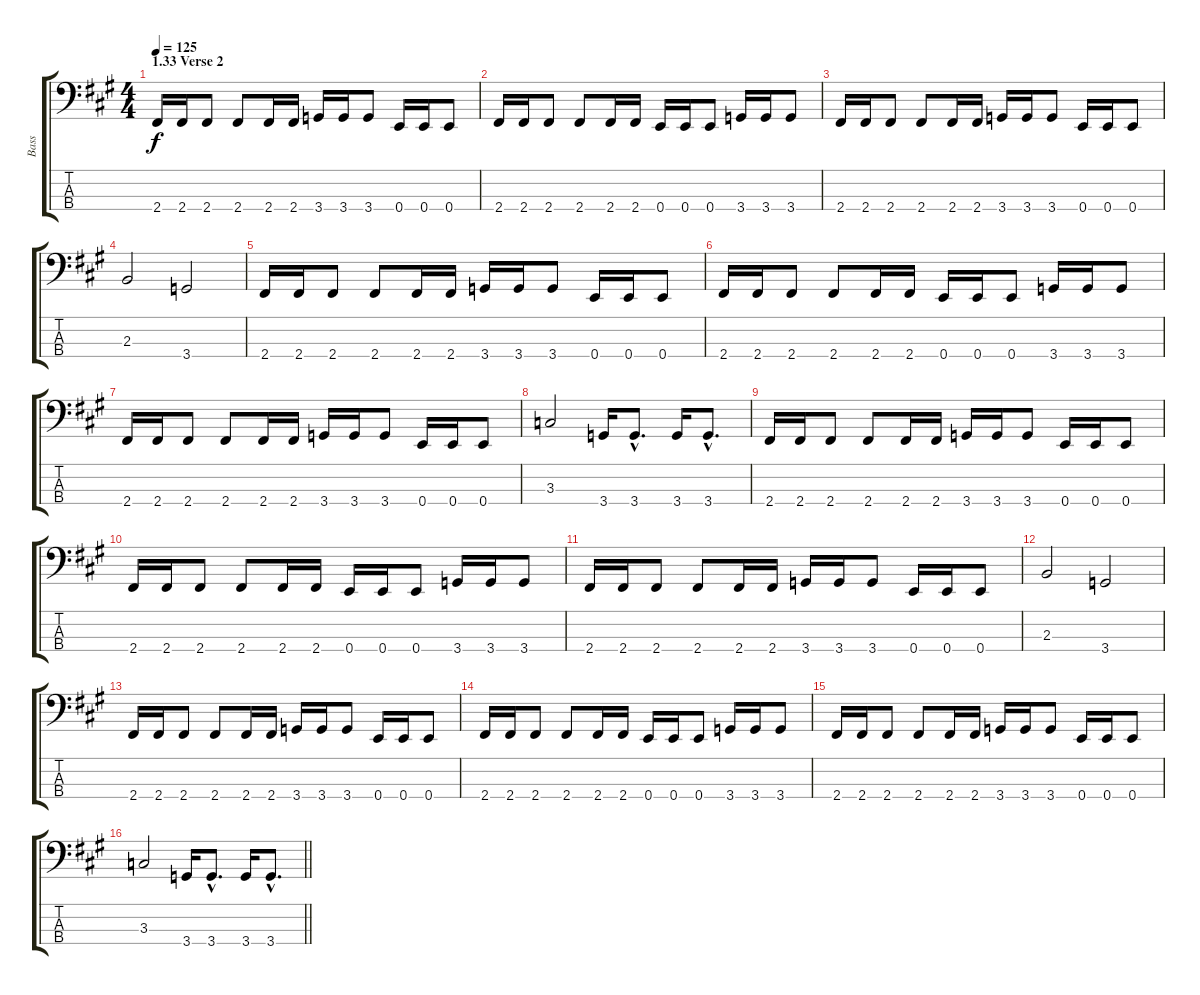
\track ("Bass" "Bass") {instrument electricbassfinger}
\staff {score tabs}
\tuning (G2 D2 A1 E1) {hide}
\ts (4 4)
\section ("" "1.33 Verse 2")
\tempo 125
\clef f4
\ks f#minor
2.4.16{dy f} 2.4.16 2.4.8 2.4.8 2.4.16 2.4.16 3.4.16 3.4.16 3.4.8 0.4.16 0.4.16 0.4.8 |
2.4.16 2.4.16 2.4.8 2.4.8 2.4.16 2.4.16 0.4.16 0.4.16 0.4.8 3.4.16 3.4.16 3.4.8 |
2.4.16 2.4.16 2.4.8 2.4.8 2.4.16 2.4.16 3.4.16 3.4.16 3.4.8 0.4.16 0.4.16 0.4.8 |
2.3.2 3.4.2 |
2.4.16 2.4.16 2.4.8 2.4.8 2.4.16 2.4.16 3.4.16 3.4.16 3.4.8 0.4.16 0.4.16 0.4.8 |
2.4.16 2.4.16 2.4.8 2.4.8 2.4.16 2.4.16 0.4.16 0.4.16 0.4.8 3.4.16 3.4.16 3.4.8 |
2.4.16 2.4.16 2.4.8 2.4.8 2.4.16 2.4.16 3.4.16 3.4.16 3.4.8 0.4.16 0.4.16 0.4.8 |
3.3.2 3.4.16 3.4{hac}.8{d} 3.4.16 3.4{hac}.8{d} |
2.4.16 2.4.16 2.4.8 2.4.8 2.4.16 2.4.16 3.4.16 3.4.16 3.4.8 0.4.16 0.4.16 0.4.8 |
2.4.16 2.4.16 2.4.8 2.4.8 2.4.16 2.4.16 0.4.16 0.4.16 0.4.8 3.4.16 3.4.16 3.4.8 |
2.4.16 2.4.16 2.4.8 2.4.8 2.4.16 2.4.16 3.4.16 3.4.16 3.4.8 0.4.16 0.4.16 0.4.8 |
2.3.2 3.4.2 |
2.4.16 2.4.16 2.4.8 2.4.8 2.4.16 2.4.16 3.4.16 3.4.16 3.4.8 0.4.16 0.4.16 0.4.8 |
2.4.16 2.4.16 2.4.8 2.4.8 2.4.16 2.4.16 0.4.16 0.4.16 0.4.8 3.4.16 3.4.16 3.4.8 |
2.4.16 2.4.16 2.4.8 2.4.8 2.4.16 2.4.16 3.4.16 3.4.16 3.4.8 0.4.16 0.4.16 0.4.8 |
\barLineRight lightlight
3.3.2 3.4.16 3.4{hac}.8{d} 3.4.16 3.4{hac}.8{d}
